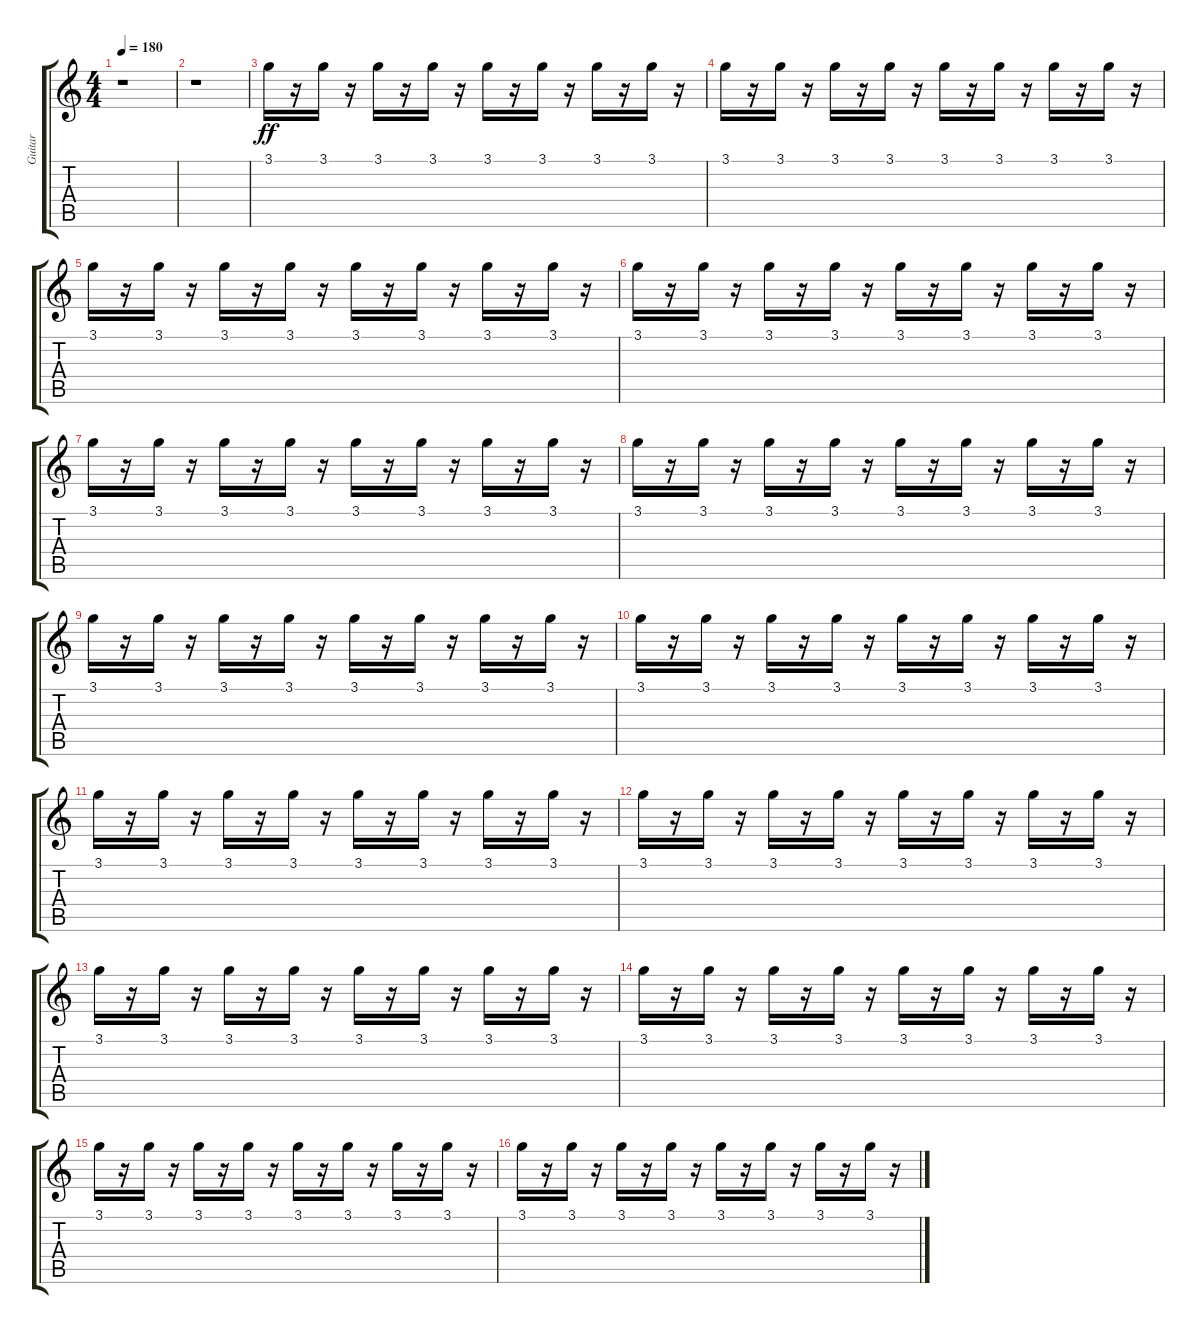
\track ("Guitar" "Guitar") {instrument overdrivenguitar}
\staff {score tabs}
\tuning (E4 B3 G3 D3 A2 E2) {hide}
\ts (4 4)
\tempo 180
\clef g2
\ks c
r.1{dy ff instrument overdrivenguitar} |
r.1 |
3.1.16{volume 9 balance 0 instrument pad3polysynth} r.16 3.1.16{balance 2} r.16 3.1.16{balance 4} r.16 3.1.16{balance 6} r.16 3.1.16{balance 8} r.16 3.1.16{balance 10} r.16 3.1.16{balance 12} r.16 3.1.16{balance 14} r.16 |
3.1.16{balance 16} r.16 3.1.16{balance 14} r.16 3.1.16{balance 12} r.16 3.1.16{balance 10} r.16 3.1.16{balance 8} r.16 3.1.16{balance 6} r.16 3.1.16{balance 4} r.16 3.1.16{balance 2} r.16 |
3.1.16{balance 0} r.16 3.1.16{balance 2} r.16 3.1.16{balance 4} r.16 3.1.16{balance 6} r.16 3.1.16{balance 8} r.16 3.1.16{balance 10} r.16 3.1.16{balance 12} r.16 3.1.16{balance 14} r.16 |
3.1.16{balance 16} r.16 3.1.16{balance 14} r.16 3.1.16{balance 12} r.16 3.1.16{balance 10} r.16 3.1.16{balance 8} r.16 3.1.16{balance 6} r.16 3.1.16{balance 4} r.16 3.1.16{balance 2} r.16 |
3.1.16{balance 0} r.16 3.1.16{balance 2} r.16 3.1.16{balance 4} r.16 3.1.16{balance 6} r.16 3.1.16{balance 8} r.16 3.1.16{balance 10} r.16 3.1.16{balance 12} r.16 3.1.16{balance 14} r.16 |
3.1.16{balance 16} r.16 3.1.16{balance 14} r.16 3.1.16{balance 12} r.16 3.1.16{balance 10} r.16 3.1.16{balance 8} r.16 3.1.16{balance 6} r.16 3.1.16{balance 4} r.16 3.1.16{balance 2} r.16 |
3.1.16{balance 0} r.16 3.1.16{balance 2} r.16 3.1.16{balance 4} r.16 3.1.16{balance 6} r.16 3.1.16{balance 8} r.16 3.1.16{balance 10} r.16 3.1.16{balance 12} r.16 3.1.16{balance 14} r.16 |
3.1.16{balance 16} r.16 3.1.16{balance 14} r.16 3.1.16{balance 12} r.16 3.1.16{balance 10} r.16 3.1.16{balance 8} r.16 3.1.16{balance 6} r.16 3.1.16{balance 4} r.16 3.1.16{balance 2} r.16 |
3.1.16{balance 0} r.16 3.1.16{balance 2} r.16 3.1.16{balance 4} r.16 3.1.16{balance 6} r.16 3.1.16{balance 8} r.16 3.1.16{balance 10} r.16 3.1.16{balance 12} r.16 3.1.16{balance 14} r.16 |
3.1.16{balance 16} r.16 3.1.16{balance 14} r.16 3.1.16{balance 12} r.16 3.1.16{balance 10} r.16 3.1.16{balance 8} r.16 3.1.16{balance 6} r.16 3.1.16{balance 4} r.16 3.1.16{balance 2} r.16 |
3.1.16{balance 0} r.16 3.1.16{balance 2} r.16 3.1.16{balance 4} r.16 3.1.16{balance 6} r.16 3.1.16{balance 8} r.16 3.1.16{balance 10} r.16 3.1.16{balance 12} r.16 3.1.16{balance 14} r.16 |
3.1.16{balance 16} r.16 3.1.16{balance 14} r.16 3.1.16{balance 12} r.16 3.1.16{balance 10} r.16 3.1.16{balance 8} r.16 3.1.16{balance 6} r.16 3.1.16{balance 4} r.16 3.1.16{balance 2} r.16 |
3.1.16{balance 0} r.16 3.1.16{balance 2} r.16 3.1.16{balance 4} r.16 3.1.16{balance 6} r.16 3.1.16{balance 8} r.16 3.1.16{balance 10} r.16 3.1.16{balance 12} r.16 3.1.16{balance 14} r.16 |
3.1.16{balance 16} r.16 3.1.16{balance 14} r.16 3.1.16{balance 12} r.16 3.1.16{balance 10} r.16 3.1.16{balance 8} r.16 3.1.16{balance 6} r.16 3.1.16{balance 4} r.16 3.1.16{balance 2} r.16
